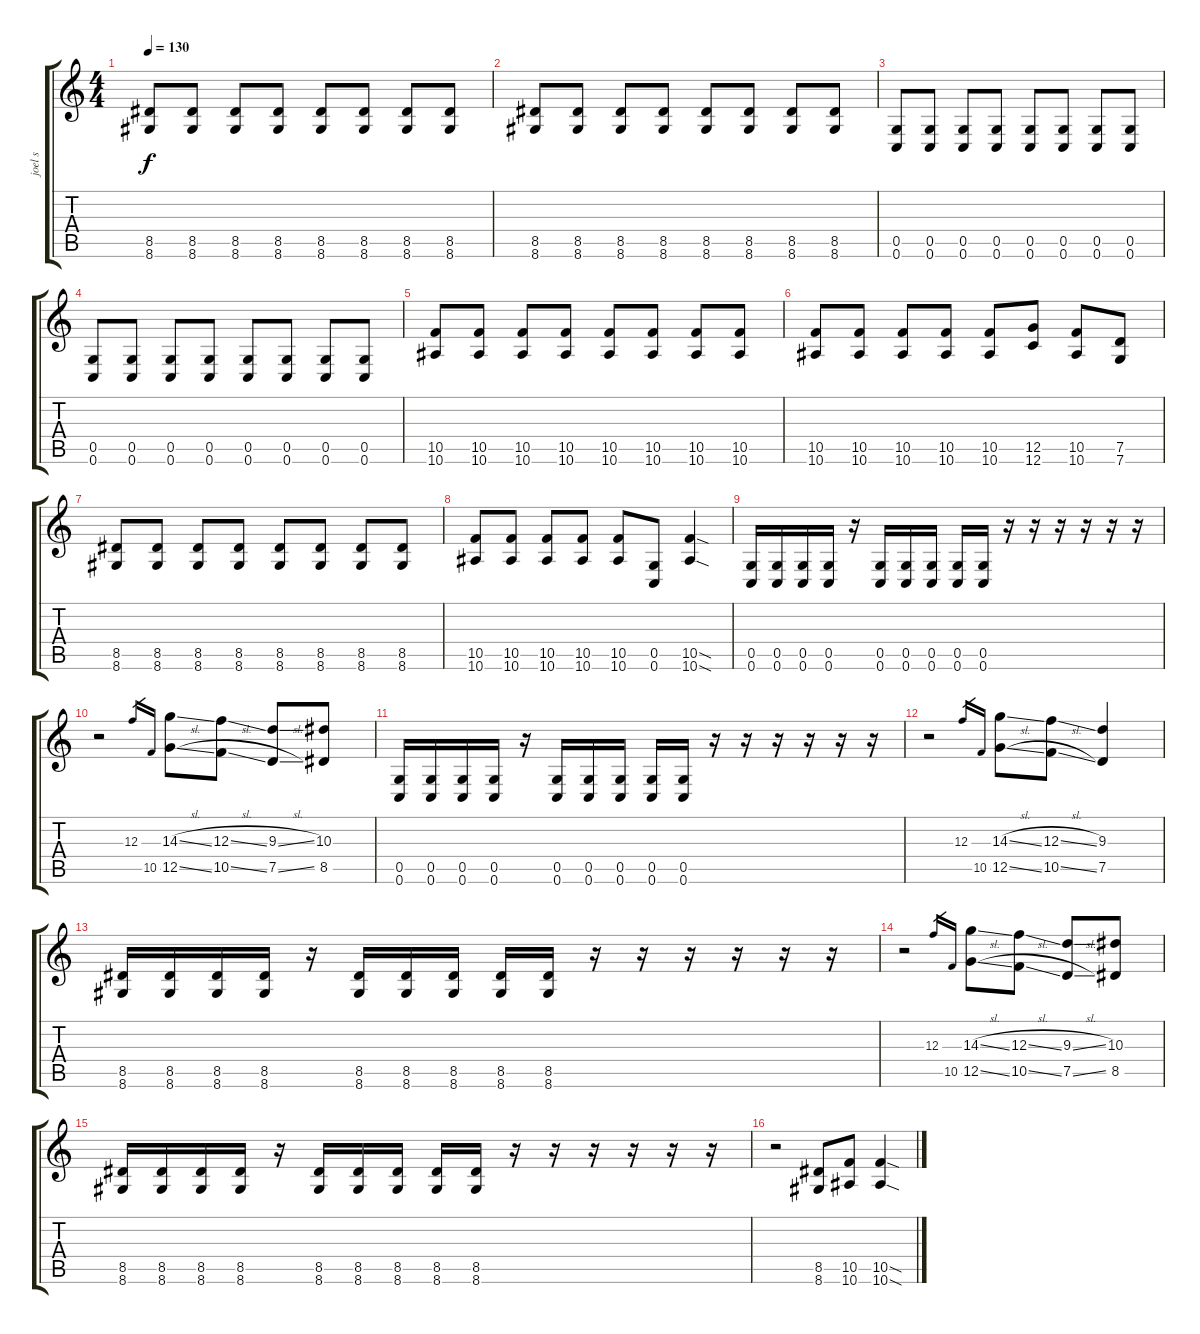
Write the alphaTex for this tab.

\track ("joel s" "joel s") {solo instrument distortionguitar}
\staff {score tabs}
\tuning (D4 A3 F3 C3 G2 C2) {hide}
\ts (4 4)
\tempo 130
\clef g2
\ks c
(8.5 8.6).8{dy f} (8.5 8.6).8 (8.5 8.6).8 (8.5 8.6).8 (8.5 8.6).8 (8.5 8.6).8 (8.5 8.6).8 (8.5 8.6).8 |
(8.5 8.6).8 (8.5 8.6).8 (8.5 8.6).8 (8.5 8.6).8 (8.5 8.6).8 (8.5 8.6).8 (8.5 8.6).8 (8.5 8.6).8 |
(0.5 0.6).8 (0.5 0.6).8 (0.5 0.6).8 (0.5 0.6).8 (0.5 0.6).8 (0.5 0.6).8 (0.5 0.6).8 (0.5 0.6).8 |
(0.5 0.6).8 (0.5 0.6).8 (0.5 0.6).8 (0.5 0.6).8 (0.5 0.6).8 (0.5 0.6).8 (0.5 0.6).8 (0.5 0.6).8 |
(10.5 10.6).8 (10.5 10.6).8 (10.5 10.6).8 (10.5 10.6).8 (10.5 10.6).8 (10.5 10.6).8 (10.5 10.6).8 (10.5 10.6).8 |
(10.5 10.6).8 (10.5 10.6).8 (10.5 10.6).8 (10.5 10.6).8 (10.5 10.6).8 (12.5 12.6).8 (10.5 10.6).8 (7.5 7.6).8 |
(8.5 8.6).8 (8.5 8.6).8 (8.5 8.6).8 (8.5 8.6).8 (8.5 8.6).8 (8.5 8.6).8 (8.5 8.6).8 (8.5 8.6).8 |
(10.5 10.6).8 (10.5 10.6).8 (10.5 10.6).8 (10.5 10.6).8 (10.5 10.6).8 (0.5 0.6).8 (10.5{sod} 10.6{sod}).4 |
(0.5 0.6).16 (0.5 0.6).16 (0.5 0.6).16 (0.5 0.6).16 r.16 (0.5 0.6).16 (0.5 0.6).16 (0.5 0.6).16 (0.5 0.6).16 (0.5 0.6).16 r.16 r.16 r.16 r.16 r.16 r.16 |
r.2 12.3.16{gr} 10.5.16{gr} (14.3{sl} 12.5{sl}).8 (12.3{sl} 10.5{sl}).8 (9.3{sl} 7.5{sl}).8 (10.3 8.5).8 |
(0.5 0.6).16 (0.5 0.6).16 (0.5 0.6).16 (0.5 0.6).16 r.16 (0.5 0.6).16 (0.5 0.6).16 (0.5 0.6).16 (0.5 0.6).16 (0.5 0.6).16 r.16 r.16 r.16 r.16 r.16 r.16 |
r.2 12.3.16{gr} 10.5.16{gr} (14.3{sl} 12.5{sl}).8 (12.3{sl} 10.5{sl}).8 (9.3 7.5).4 |
(8.5 8.6).16 (8.5 8.6).16 (8.5 8.6).16 (8.5 8.6).16 r.16 (8.5 8.6).16 (8.5 8.6).16 (8.5 8.6).16 (8.5 8.6).16 (8.5 8.6).16 r.16 r.16 r.16 r.16 r.16 r.16 |
r.2 12.3.16{gr} 10.5.16{gr} (14.3{sl} 12.5{sl}).8 (12.3{sl} 10.5{sl}).8 (9.3{sl} 7.5{sl}).8 (10.3 8.5).8 |
(8.5 8.6).16 (8.5 8.6).16 (8.5 8.6).16 (8.5 8.6).16 r.16 (8.5 8.6).16 (8.5 8.6).16 (8.5 8.6).16 (8.5 8.6).16 (8.5 8.6).16 r.16 r.16 r.16 r.16 r.16 r.16 |
r.2 (8.5 8.6).8 (10.5 10.6).8 (10.5{sod} 10.6{sod}).4
